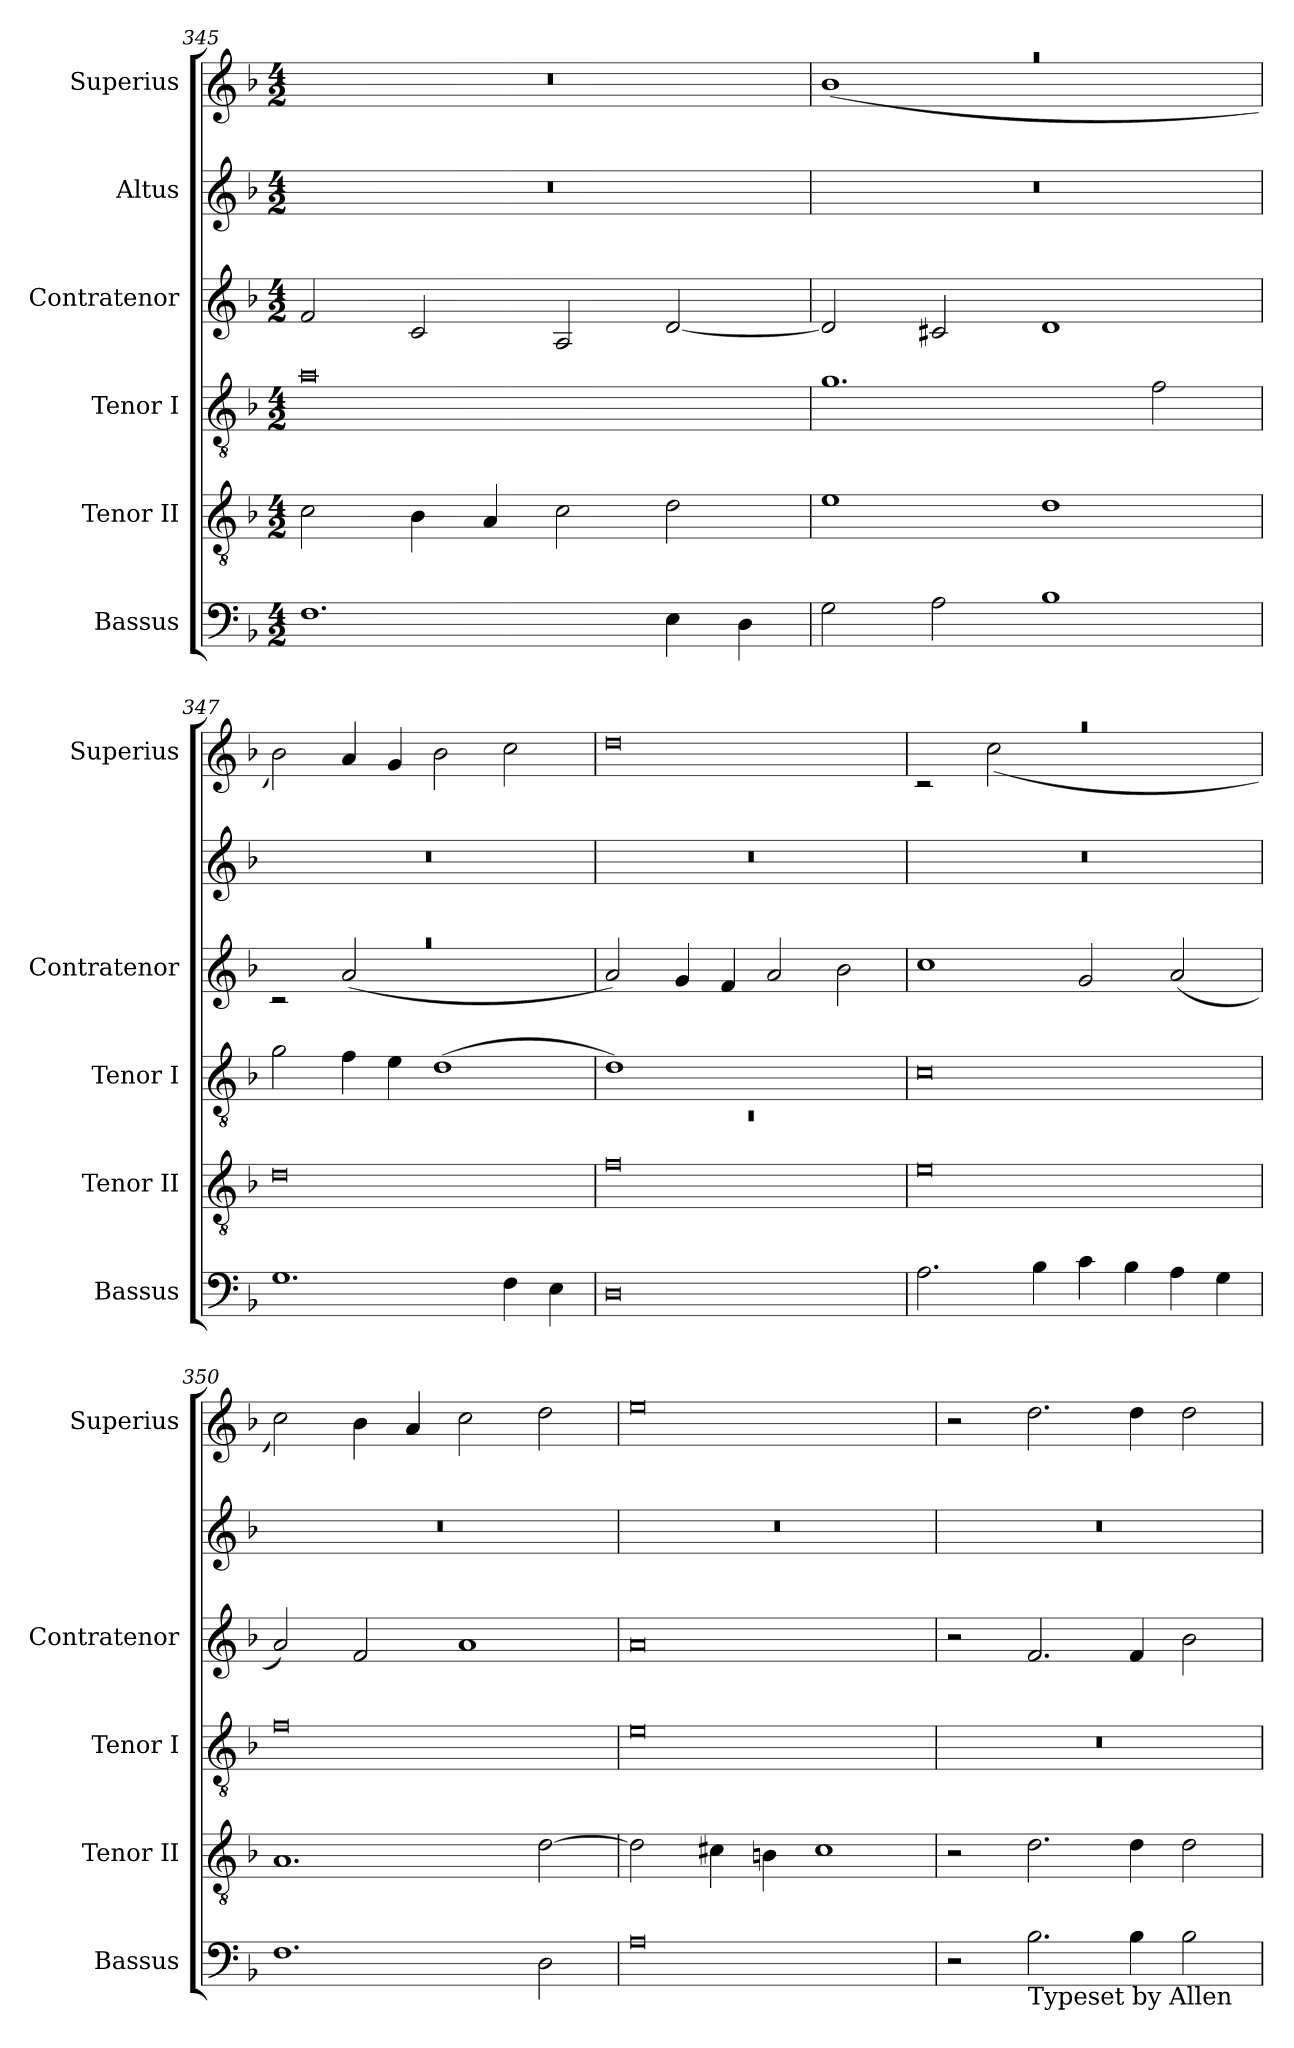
**kern	**kern	**kern	**kern	**kern	**kern
*part6	*part5	*part4	*part3	*part2	*part1
*staff6	*staff5	*staff4	*staff3	*staff2	*staff1
*I"Bassus	*I"Tenor II	*I"Tenor I	*I"Contratenor	*I"Altus	*I"Superius
*I'Bassus	*I'Tenor II	*I'Tenor I	*I'Contratenor	*	*I'Superius
*clefF4	*clefGv2	*clefGv2	*clefG2	*clefG2	*clefG2
*k[b-]	*k[b-]	*k[b-]	*k[b-]	*k[b-]	*k[b-]
*F:	*F:	*F:	*F:	*F:	*F:
*M4/2	*M4/2	*M4/2	*M4/2	*M4/2	*M4/2
=345	=345	=345	=345	=345	=345
1.F	2c\	0a	2f/	0r	0r
.	4B-\	.	2c/	.	.
.	4A/	.	.	.	.
.	2c\	.	2A/	.	.
4E\	2d\	.	[<2d/	.	.
4D\	.	.	.	.	.
=346	=346	=346	=346	=346	=346
!	!	!	!	!	!LO:N:vis=1
*	*	*	*	*	*^
2G\	1e	1.g	2d/]	0r	0raa	(>1b-
2A\	.	.	2c#X/	.	.	.
1B-	1d	.	1d	.	.	1ryy
.	.	2f\	.	.	.	.
*	*	*	*	*	*v	*v
=347	=347	=347	=347	=347	=347
!	!	!	!LO:N:vis=1	!	!
*	*	*	*^	*	*
1.G	0d	2g\	0raa	2rc	0r	2b-\)
.	.	4f\	.	(<2a/	.	4a/
.	.	4e\	.	.	.	4g/
.	.	(>1d	.	1ryy	.	2b-\
4F\	.	.	.	.	.	2cc\
4E\	.	.	.	.	.	.
*	*	*	*v	*v	*	*
=348	=348	=348	=348	=348	=348
*	*	*^	*	*	*
!	!	!	!LO:N:vis=1	!	!	!
0D	0f	1d)	0rC	2a/)	0r	0dd
.	.	.	.	4g/	.	.
.	.	.	.	4f/	.	.
.	.	1ryy	.	2a/	.	.
.	.	.	.	2b-\	.	.
*	*	*v	*v	*	*	*
=349	=349	=349	=349	=349	=349
!	!	!	!	!	!LO:N:vis=1
*	*	*	*	*	*^
2.A\	0e	0c	1cc	0r	0raa	2rc
.	.	.	.	.	.	(>2cc\
4B-\	.	.	.	.	.	.
4c\	.	.	2g/	.	.	1ryy
4B-\	.	.	.	.	.	.
4A\	.	.	(<2a/	.	.	.
4G\	.	.	.	.	.	.
*	*	*	*	*	*v	*v
=350	=350	=350	=350	=350	=350
1.F	1.A	0f	2a/)	0r	2cc\)
.	.	.	2f/	.	4b-\
.	.	.	.	.	4a/
.	.	.	1a	.	2cc\
2D\	[<2d\	.	.	.	2dd\
!!LO:LB:g=z
=351	=351	=351	=351	=351	=351
0A	2d\]	0e	0a	0r	0ee
.	4c#X\	.	.	.	.
.	4Bn\	.	.	.	.
.	1c#	.	.	.	.
=352	=352	=352	=352	=352	=352
2r	2r	0r	2r	0r	2r
!LO:TX:b:t=Typeset by Allen	!	!	!	!	!
2.B-\	2.d\	.	2.f/	.	2.dd\
4B-\	4d\	.	4f/	.	4dd\
2B-\	2d\	.	2b-\	.	2dd\
=	=	=	=	=	=
*-	*-	*-	*-	*-	*-
